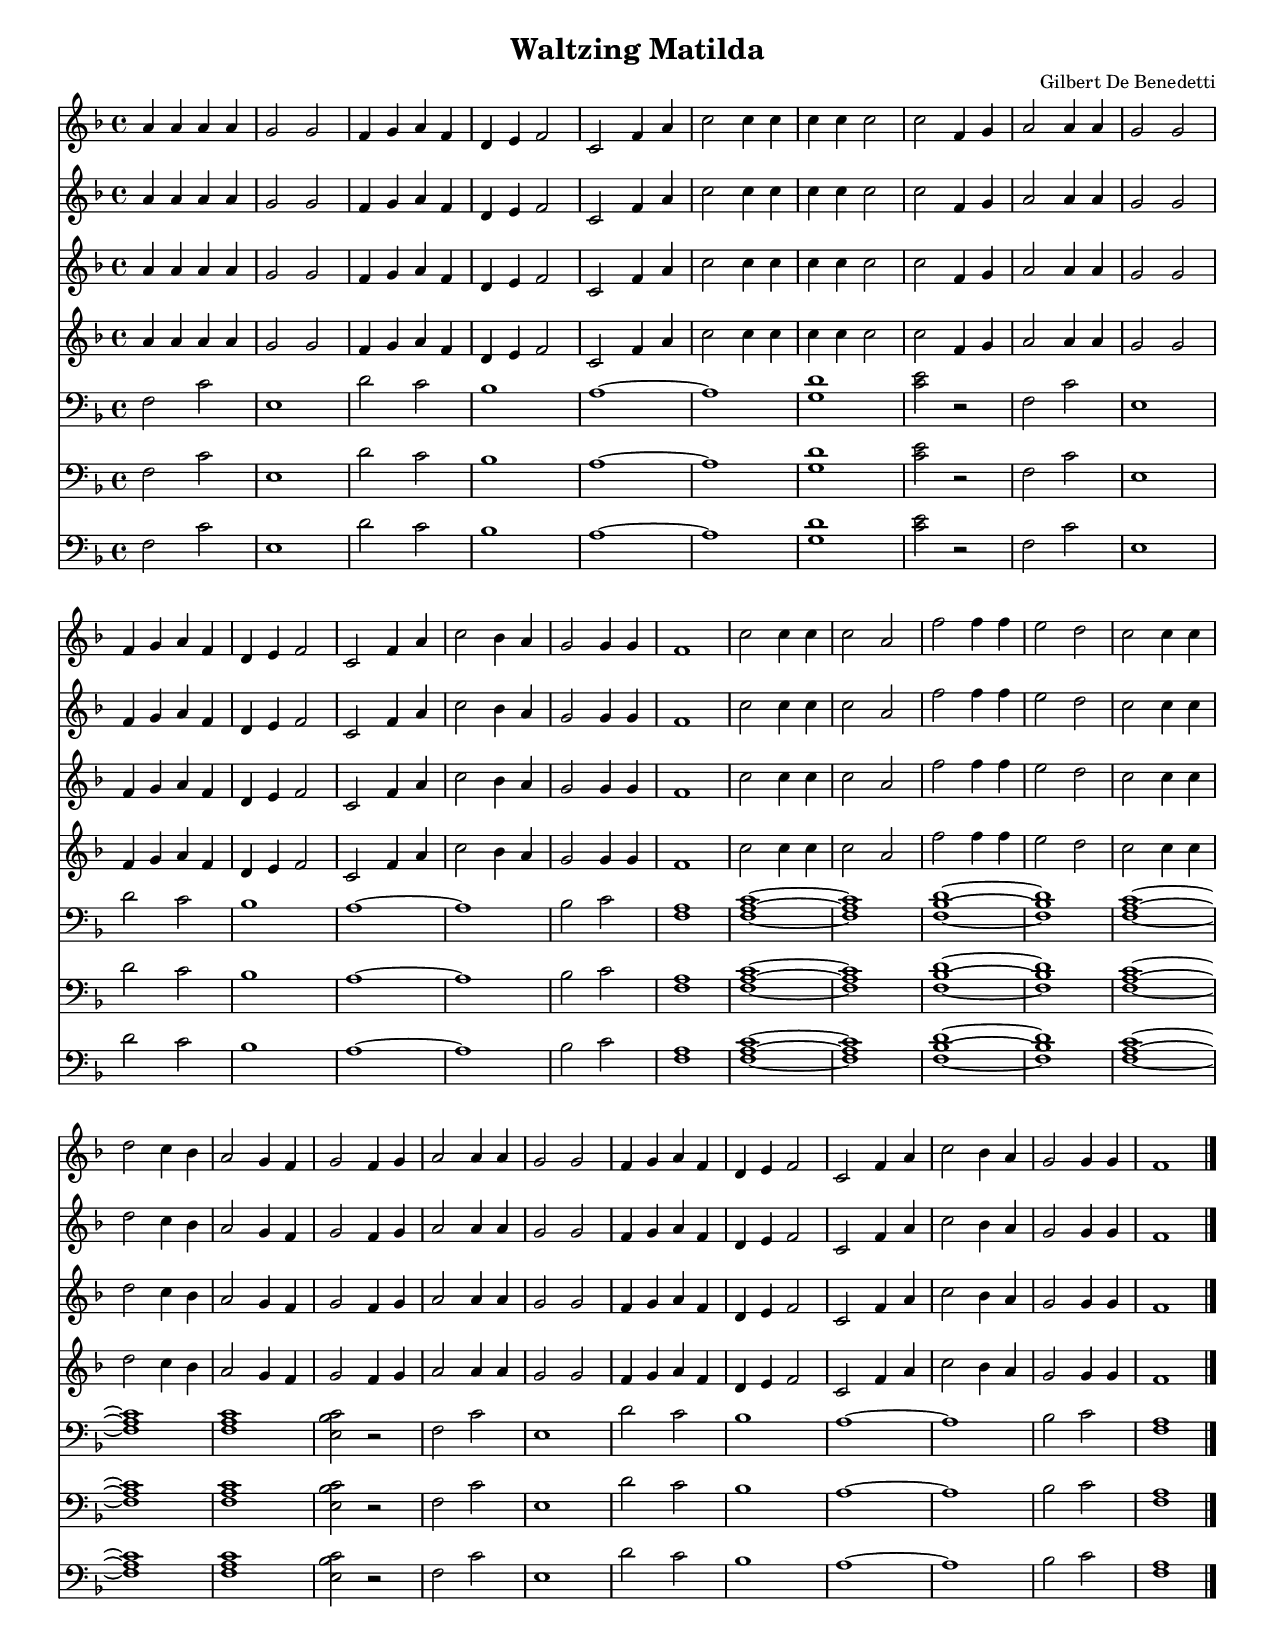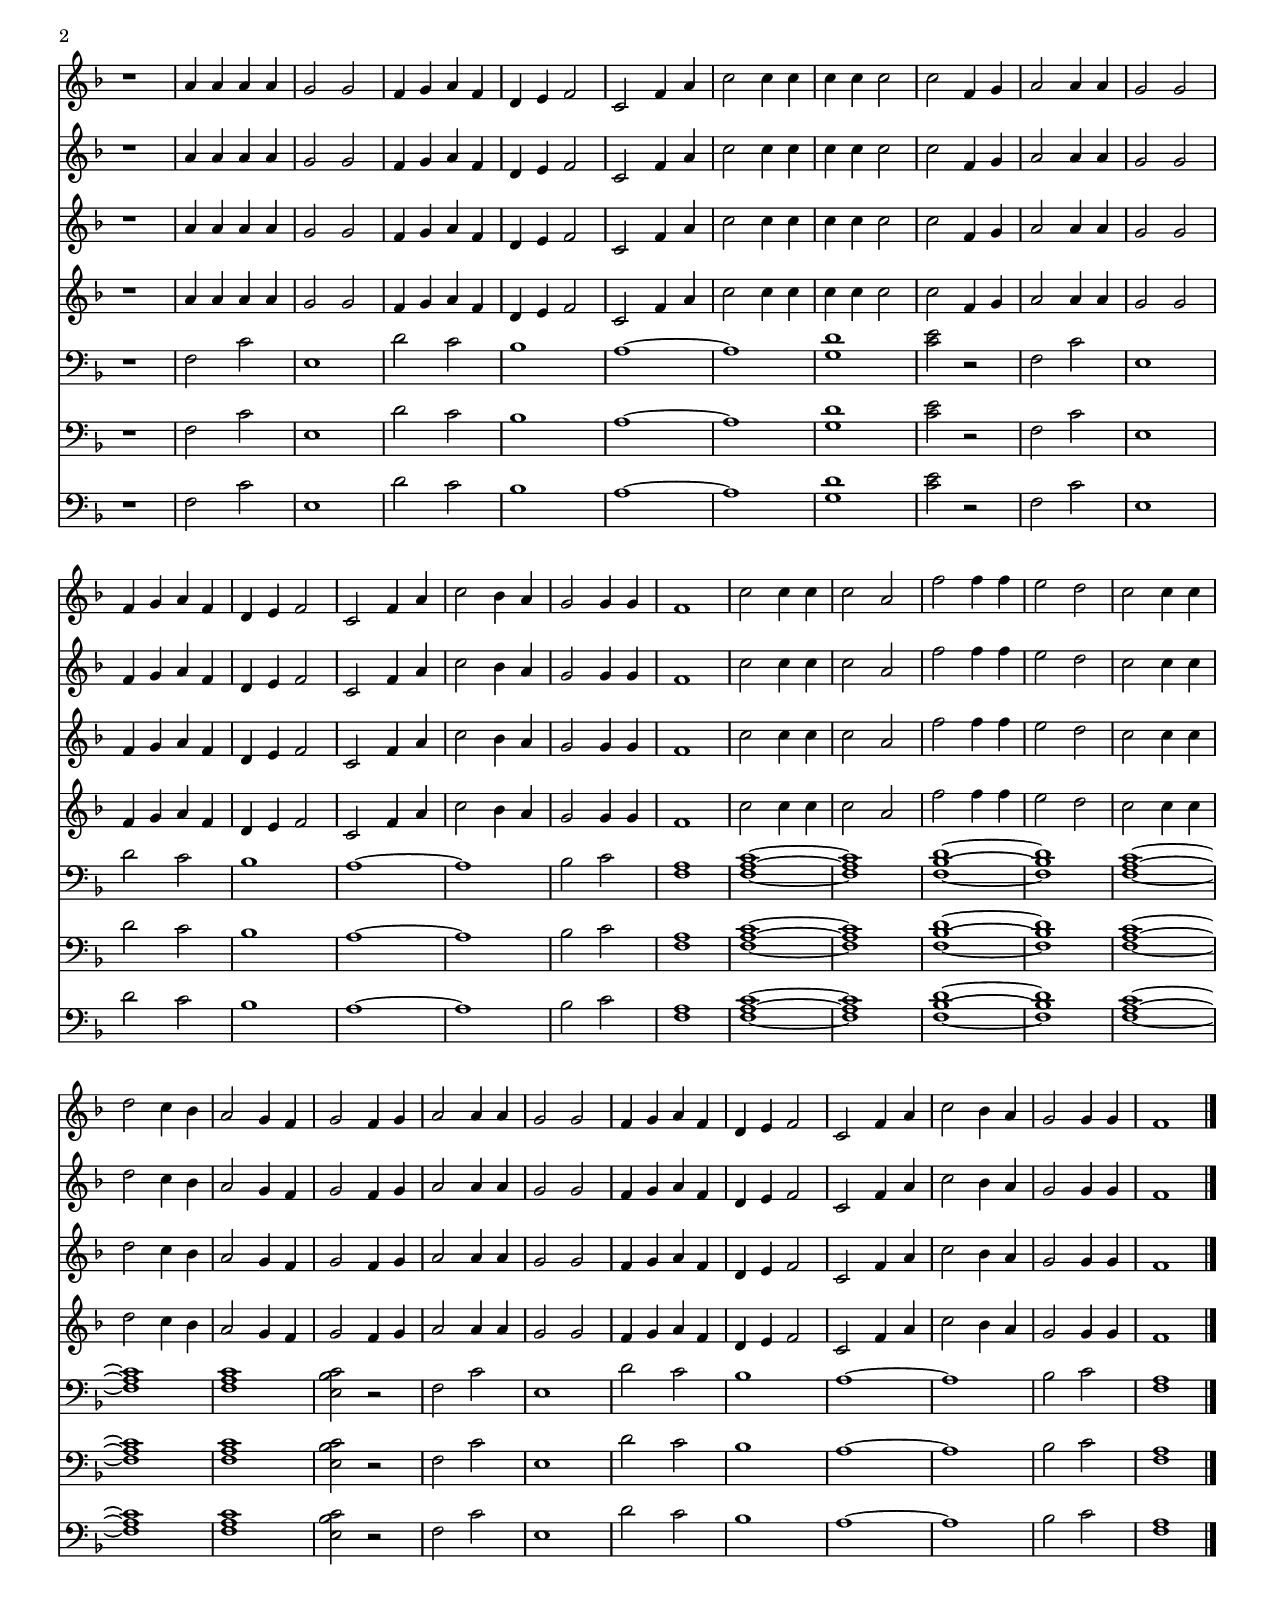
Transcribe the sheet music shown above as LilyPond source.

\version "2.10.11"

\header {
	title = "Waltzing Matilda"
	composer = ""
	arranger = "Gilbert De Benedetti"
}

#(set-global-staff-size 16)
#(set-default-paper-size "letter")

\paper {
	pagenumber = "yes"
	linewidth = 120\mm
	indent = 0\mm
}

global = {
	\key f \major
	\set Staff.printPartCombineTexts = ##f
	\time 4/4
}

top = \relative g' { 
	a4 a a a | g2 g | f4 g a f | d e f2 |
	c f4 a | c2 c4 c | c c c2 | c f,4 g |
	a2 a4 a | g2 g | f4 g a f | d e f2 |
	c2 f4 a | c2 bes4 a | g2 g4 g | f1 |
	c'2 c4 c | c2 a | f' f4 f | e2 d |
	c c4 c | d2 c4 bes | a2 g4 f | g2 f4 g |
	a2 a4 a | g2 g | f4 g a f | d e f2 |
	c2 f4 a | c2 bes4 a | g2 g4 g | f1 \bar "|."
}

bottom = \relative f { 
	f2 c' | e,1 | d'2 c | bes1 |
	a~ | a | <d g,> | <e c>2 r |
	f, c' e,1 | d'2 c | bes1 |
	a~ | a | bes2 c | <a f>1 |
	<c a f>~ | <c a f> | <d bes f>~ | <d bes f> |
	<c a f>~ | <c a f> | <c a f> | <c bes e,>2 r |
	f, c' | e,1 | d'2 c | bes1 |
	a~ | a | bes2 c | <a f>1
} 

\score {
<<
    \new Staff << \global \clef treble \set Staff.midiInstrument = #"acoustic grand" { \top r1 \top } >>
    \new Staff << \global \clef treble \set Staff.midiInstrument = #"flute" { \top r1 \top } >>
    \new Staff << \global \clef treble \set Staff.midiInstrument = #"flute" { \top r1 \top } >>
    \new Staff << \global \clef treble \set Staff.midiInstrument = #"flute" { \top r1 \top } >>
    \new Staff << \global \clef bass \set Staff.midiInstrument = #"acoustic grand" { \bottom r1 \bottom } >> 
    \new Staff << \global \clef bass \set Staff.midiInstrument = #"violin" { \bottom r1 \bottom } >> 
    \new Staff << \global \clef bass \set Staff.midiInstrument = #"trombone" { \bottom r1 \bottom } >> 
>>
  \layout {
    \context { \Score \remove "Bar_number_engraver" }
  }
  \midi {
  	\context { \Score tempoWholesPerMinute = #(ly:make-moment 160 4) } 
  	\context { \Staff midiInstrument = #"acoustic grand" }
  } 
}
